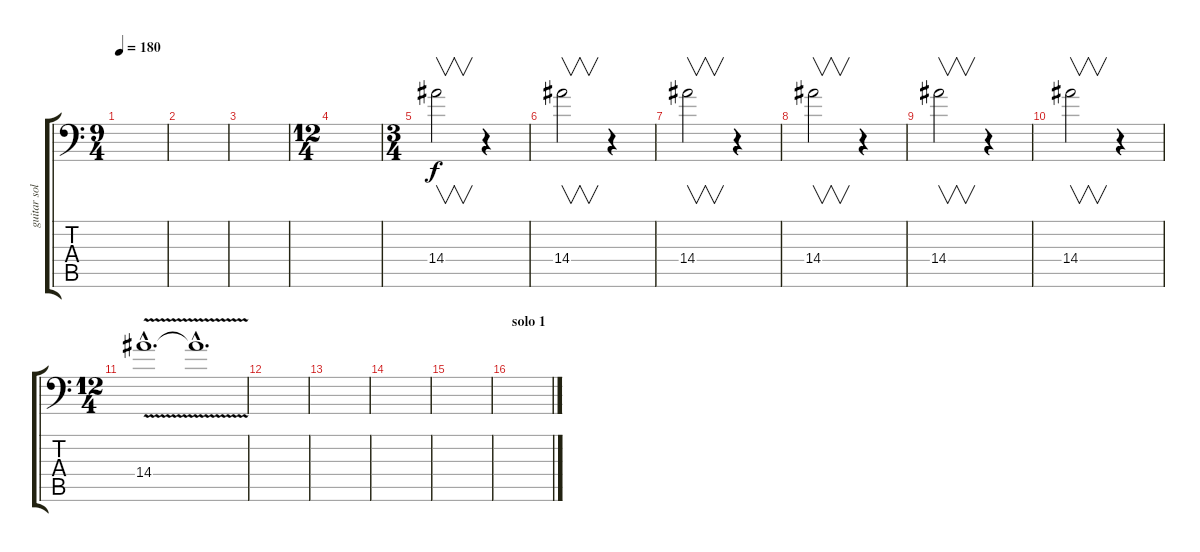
\track ("guitar solo" "guitar sol") {instrument distortionguitar}
\staff {score tabs}
\tuning (Bb3 F3 Db3 Ab2 Eb2 Bb1) {hide}
\ts (9 4)
\tempo 180
\clef f4
\ks c
|
|
|
\ts (12 4)
|
\ts (3 4)
14.4.2{v} r.4 |
14.4.2{v} r.4 |
14.4.2{v} r.4 |
14.4.2{v} r.4 |
14.4.2{v} r.4 |
14.4.2{v} r.4 |
\ts (12 4)
14.4{v hac}.1{d volume 0} 14.4{hac t}.1{d} |
|
|
|
|
\section ("" "solo 1")
